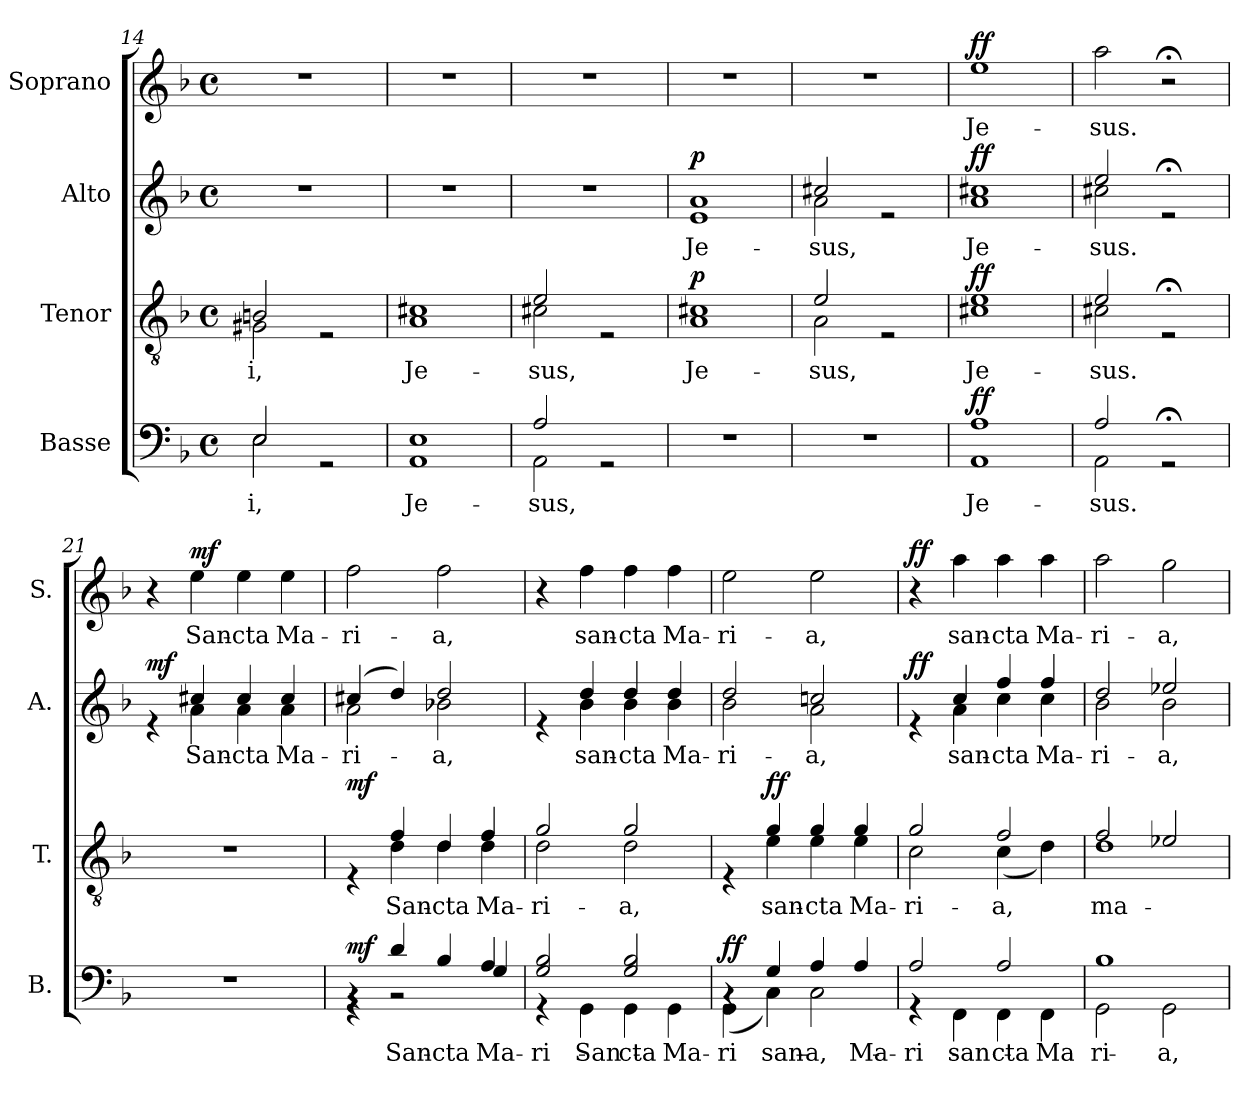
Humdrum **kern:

**kern	**text	**dynam	**kern	**text	**dynam	**kern	**text	**dynam	**kern	**text	**dynam
*part4	*part4	*part4	*part3	*part3	*part3	*part2	*part2	*part2	*part1	*part1	*part1
*staff4	*staff4	*staff4	*staff3	*staff3	*staff3	*staff2	*staff2	*staff2	*staff1	*staff1	*staff1
*I"Basse	*	*	*I"Tenor	*	*	*I"Alto	*	*	*I"Soprano	*	*
*I'B.	*	*	*I'T.	*	*	*I'A.	*	*	*I'S.	*	*
*clefF4	*	*	*clefGv2	*	*	*clefG2	*	*	*clefG2	*	*
*k[b-]	*	*	*k[b-]	*	*	*k[b-]	*	*	*k[b-]	*	*
*M4/4	*	*	*M4/4	*	*	*M4/4	*	*	*M4/4	*	*
*met(c)	*	*	*met(c)	*	*	*met(c)	*	*	*met(c)	*	*
=14	=14	=14	=14	=14	=14	=14	=14	=14	=14	=14	=14
*^	*	*	*^	*	*	*	*	*	*	*	*
2E/	2E\	-i,	.	2Bn/	2G#X\	-i,	.	1r	.	.	1r	.	.
2rGG	2ryy	.	.	2rE	2ryy	.	.	.	.	.	.	.	.
=15	=15	=15	=15	=15	=15	=15	=15	=15	=15	=15	=15	=15	=15
1E	1AA	Je-	.	1c#X	1A	Je-	.	1r	.	.	1r	.	.
=16	=16	=16	=16	=16	=16	=16	=16	=16	=16	=16	=16	=16	=16
2A/	2AA\	-sus,	.	2e/	2c#X\	-sus,	.	1r	.	.	1r	.	.
2rGG	2ryy	.	.	2rE	2ryy	.	.	.	.	.	.	.	.
=17	=17	=17	=17	=17	=17	=17	=17	=17	=17	=17	=17	=17	=17
*	*	*	*	*	*	*	*	*^	*	*	*	*	*
!	!	!	!	!	!	!	!LO:DY:a	!	!	!	!LO:DY:a	!	!	!
*v	*v	*	*	*	*	*	*	*	*	*	*	*	*	*
1r	.	.	1c#X	1A	Je-	p	1a	1e	Je-	p	1r	.	.
=18	=18	=18	=18	=18	=18	=18	=18	=18	=18	=18	=18	=18	=18
1r	.	.	2e/	2A\	-sus,	.	2cc#X/	2a\	-sus,	.	1r	.	.
.	.	.	2rE	2ryy	.	.	2re	2ryy	.	.	.	.	.
!!LO:PB:g=z
=19	=19	=19	=19	=19	=19	=19	=19	=19	=19	=19	=19	=19	=19
*^	*	*	*	*	*	*	*	*	*	*	*	*	*
!	!	!	!LO:DY:a	!	!	!	!LO:DY:a	!	!	!	!LO:DY:a	!	!	!LO:DY:a
1A	1AA	Je-	ff	1e	1c#X	Je-	ff	1cc#X	1a	Je-	ff	1ee	Je-	ff
=20	=20	=20	=20	=20	=20	=20	=20	=20	=20	=20	=20	=20	=20	=20
2A/	2AA\	-sus.	.	2e/	2c#X\	-sus.	.	2ee/	2cc#X\	-sus.	.	2aa\	-sus.	.
2r;<GG	2ryy	.	.	2r;<E	2ryy	.	.	2r;<e	2ryy	.	.	2r;<	.	.
=21	=21	=21	=21	=21	=21	=21	=21	=21	=21	=21	=21	=21	=21	=21
!	!	!	!	!	!	!	!	!	!	!	!LO:DY:a	!	!	!
*v	*v	*	*	*	*	*	*	*	*	*	*	*	*	*
*	*	*	*v	*v	*	*	*	*	*	*	*	*	*
1r	.	.	1r	.	.	4re	4ryy	.	mf	4r	.	.
!	!	!	!	!	!	!	!	!	!	!	!	!LO:DY:a
.	.	.	.	.	.	4cc#X/	4a\	San-	.	4ee\	San-	mf
.	.	.	.	.	.	4cc#/	4a\	-cta	.	4ee\	-cta	.
.	.	.	.	.	.	4cc#/	4a\	Ma-	.	4ee\	Ma-	.
=22	=22	=22	=22	=22	=22	=22	=22	=22	=22	=22	=22	=22
*^	*	*	*^	*	*	*	*	*	*	*	*	*
!	!	!	!LO:DY:a	!	!	!	!LO:DY:a	!	!	!	!	!	!	!
4rBB	4r	.	mf	4rE	4ryy	.	mf	(4cc#X/	2a\	-ri-	.	2ff\	-ri-	.
4d/	2r	San-	.	4f/	4d\	San-	.	4dd/)	.	.	.	.	.	.
4B-/	.	-cta	.	4d/	4d\	-cta	.	2dd/	2b-X\	-a,	.	2ff\	-a,	.
4A/	4G/	Ma-	.	4f/	4d\	Ma-	.	.	.	.	.	.	.	.
=23	=23	=23	=23	=23	=23	=23	=23	=23	=23	=23	=23	=23	=23	=23
2G/ 2B-/	4r	-ri-	.	2g/	2d\	-ri-	.	4re	4ryy	.	.	4r	.	.
.	4GG\	San-	.	.	.	.	.	4dd/	4b-\	san-	.	4ff\	san-	.
2G/ 2B-/	4GG\	-cta	.	2g/	2d\	-a,	.	4dd/	4b-\	-cta	.	4ff\	-cta	.
.	4GG\	Ma-	.	.	.	.	.	4dd/	4b-\	Ma-	.	4ff\	Ma-	.
=24	=24	=24	=24	=24	=24	=24	=24	=24	=24	=24	=24	=24	=24	=24
!	!	!	!LO:DY:a	!	!	!	!	!	!	!	!	!	!	!
4rBB	(4GG\	-ri-	ff	4rE	4ryy	.	.	2dd/	2b-\	-ri-	.	2ee\	-ri-	.
!	!	!	!	!	!	!	!LO:DY:a	!	!	!	!	!	!	!
4G/	4C\)	san-	.	4g/	4e\	san-	ff	.	.	.	.	.	.	.
4A/	2C\	-a,	.	4g/	4e\	-cta	.	2ccn/	2a\	-a,	.	2ee\	-a,	.
4A/	.	Ma-	.	4g/	4e\	Ma-	.	.	.	.	.	.	.	.
=25	=25	=25	=25	=25	=25	=25	=25	=25	=25	=25	=25	=25	=25	=25
!	!	!	!	!	!	!	!	!	!	!	!LO:DY:a	!	!	!LO:DY:a
2A/	4r	-ri-	.	2g/	2c\	-ri-	.	4re	4ryy	.	ff	4r	.	ff
.	4FF\	san-	.	.	.	.	.	4cc/	4a\	san-	.	4aa\	san-	.
2A/	4FF\	-cta	.	2f/	(4c\	-a,	.	4ff/	4cc\	-cta	.	4aa\	-cta	.
.	4FF\	Ma-	.	.	4d\)	.	.	4ff/	4cc\	Ma-	.	4aa\	Ma-	.
=26	=26	=26	=26	=26	=26	=26	=26	=26	=26	=26	=26	=26	=26	=26
1B-	2GG\	-ri-	.	2f/	1d	ma-	.	2dd/	2b-\	-ri-	.	2aa\	-ri-	.
.	2GG\	-a,	.	2e-X/	.	.	.	2ee-X/	2b-\	-a,	.	2gg\	-a,	.
*v	*v	*	*	*	*	*	*	*v	*v	*	*	*	*	*
*	*	*	*v	*v	*	*	*	*	*	*	*	*
=	=	=	=	=	=	=	=	=	=	=	=
*-	*-	*-	*-	*-	*-	*-	*-	*-	*-	*-	*-
